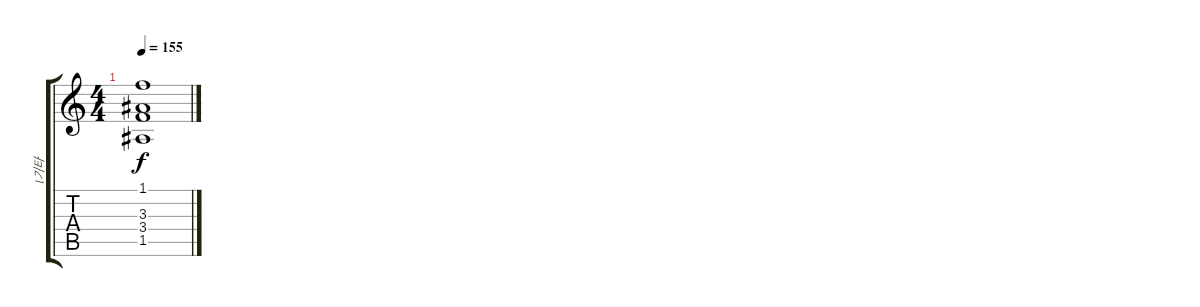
\track ("l기타" "l기타") {instrument distortionguitar}
\staff {score tabs}
\tuning (E4 B3 G3 D3 A2 E2) {hide}
\ts (4 4)
\tempo 155
\clef g2
\ks c
(1.1{t} 3.3{t} 3.4{t} 1.5{t}).1{dy f}
